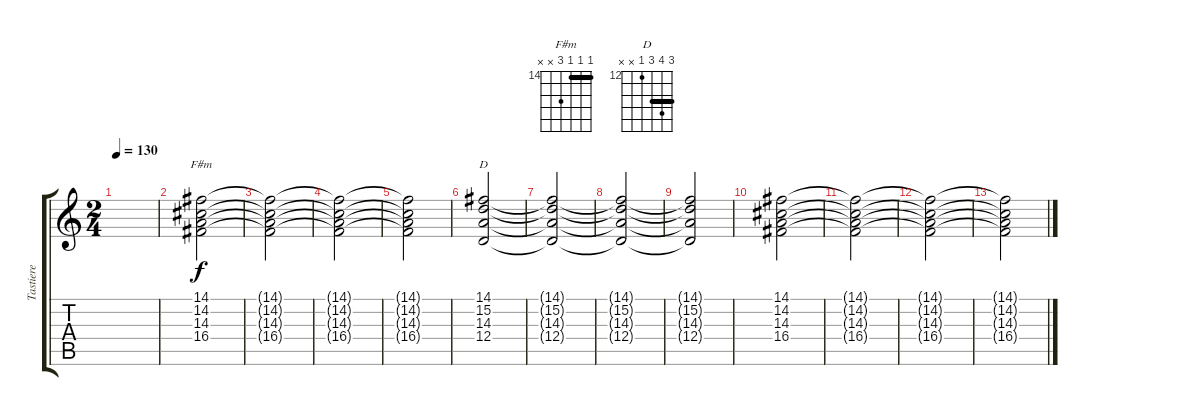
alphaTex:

\track ("Tastiere" "Tastiere") {instrument stringensemble1}
\staff {score tabs}
\tuning (E4 B3 G3 D3 A2 E2) {hide}
\chord ("F#m" 14 14 14 16 x x) {firstfret 14 barre 14}
\chord ("D" 14 15 14 12 x x) {firstfret 12 barre 14}
\ts (2 4)
\tempo 130
\clef g2
\ks c
|
(14.1 14.2 14.3 16.4).2{ch "F#m"} |
(14.1{t} 14.2{t} 14.3{t} 16.4{t}).2 |
(14.1{t} 14.2{t} 14.3{t} 16.4{t}).2 |
(14.1{t} 14.2{t} 14.3{t} 16.4{t}).2 |
(14.1 15.2 14.3 12.4).2{ch "D"} |
(14.1{t} 15.2{t} 14.3{t} 12.4{t}).2 |
(14.1{t} 15.2{t} 14.3{t} 12.4{t}).2 |
(14.1{t} 15.2{t} 14.3{t} 12.4{t}).2 |
(14.1 14.2 14.3 16.4).2 |
(14.1{t} 14.2{t} 14.3{t} 16.4{t}).2 |
(14.1{t} 14.2{t} 14.3{t} 16.4{t}).2 |
(14.1{t} 14.2{t} 14.3{t} 16.4{t}).2
